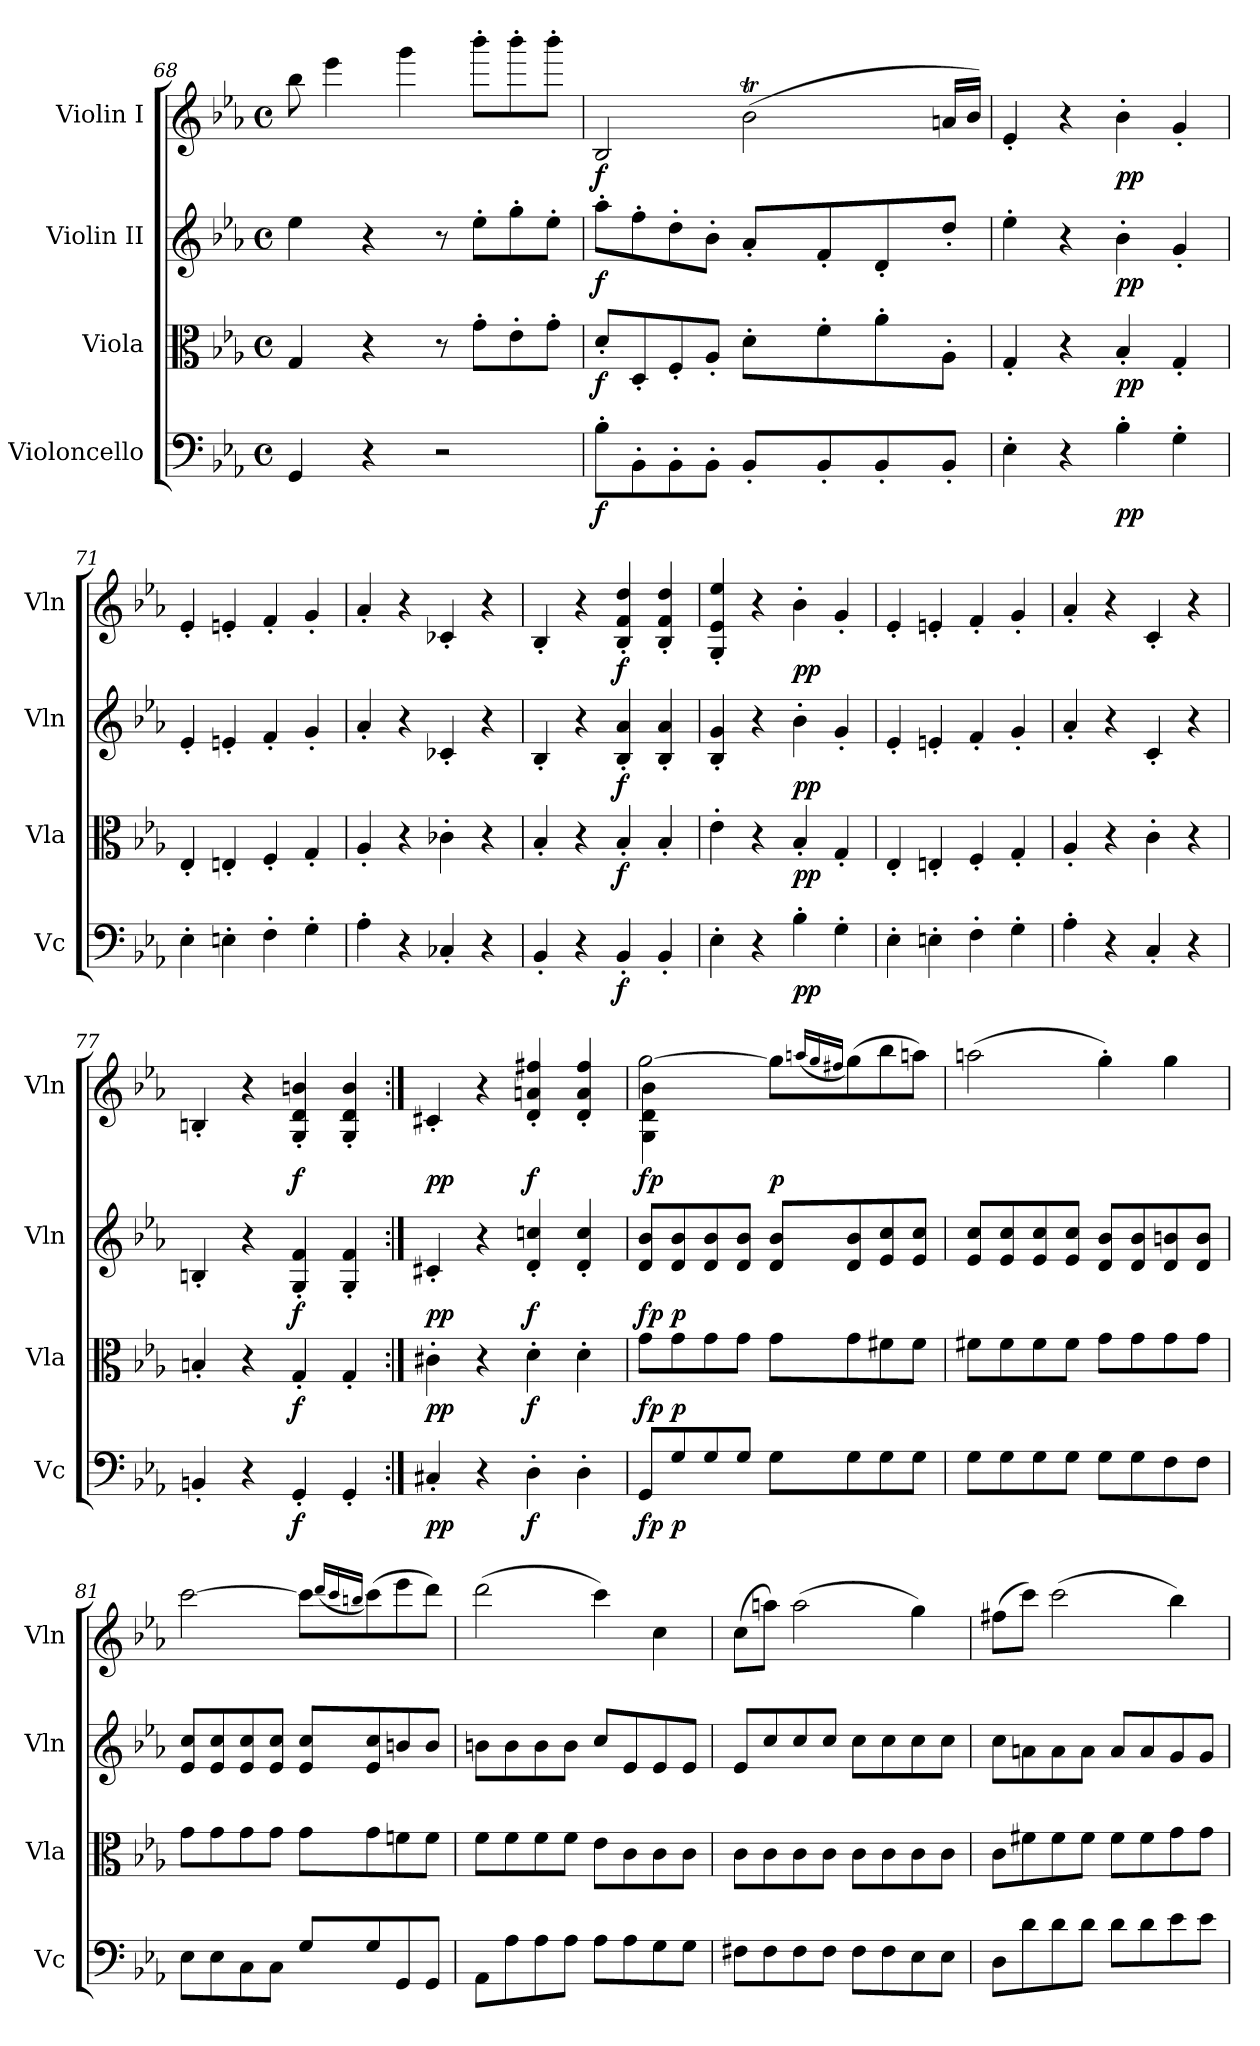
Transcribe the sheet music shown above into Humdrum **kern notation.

**kern	**dynam	**kern	**dynam	**kern	**dynam	**kern	**dynam
*part4	*part4	*part3	*part3	*part2	*part2	*part1	*part1
*staff4	*staff4	*staff3	*staff3	*staff2	*staff2	*staff1	*staff1
*I"Violoncello	*	*I"Viola	*	*I"Violin II	*	*I"Violin I	*
*I'Vc	*	*I'Vla	*	*I'Vln	*	*I'Vln	*
*clefF4	*	*clefC3	*	*clefG2	*	*clefG2	*
*k[b-e-a-]	*	*k[b-e-a-]	*	*k[b-e-a-]	*	*k[b-e-a-]	*
*M4/4	*	*M4/4	*	*M4/4	*	*M4/4	*
*met(c)	*	*met(c)	*	*met(c)	*	*met(c)	*
=68	=68	=68	=68	=68	=68	=68	=68
4GG/	.	4G/	.	4ee-\	.	8bb-\	.
.	.	.	.	.	.	4eee-\	.
4r	.	4r	.	4r	.	.	.
.	.	.	.	.	.	4ggg\	.
2r	.	8r	.	8r	.	.	.
.	.	8g'\L	.	8ee-'\L	.	8bbb-'\L	.
.	.	8e-'\	.	8gg'\	.	8bbb-'\	.
.	.	8g'\J	.	8ee-'\J	.	8bbb-'\J	.
=69	=69	=69	=69	=69	=69	=69	=69
*	*	*	*	*	*	*^	*
!	!LO:DY:b	!	!LO:DY:b	!	!LO:DY:b	!	!	!LO:DY:b
8B-'\L	f	8d'/L	f	8aa-'\L	f	2B-/	2ryy	f
8BB-'\	.	8D'/	.	8ff'\	.	.	.	.
8BB-'\	.	8F'/	.	8dd'\	.	.	.	.
8BB-'\J	.	8A-'/J	.	8b-'\J	.	.	.	.
*	*	*	*	*	*	*	*Xtuplet	*
8BB-'/L	.	8d'\L	.	8a-'/L	.	(>2b-T\	24b-yy	.
.	.	.	.	.	.	.	24ccyy	.
.	.	.	.	.	.	.	24b-yy	.
8BB-'/	.	8f'\	.	8f'/	.	.	24ccyy	.
.	.	.	.	.	.	.	24b-yy	.
.	.	.	.	.	.	.	24ccyy	.
8BB-'/	.	8a-'\	.	8d'/	.	.	24b-yy	.
.	.	.	.	.	.	.	24ccyy	.
.	.	.	.	.	.	.	24b-yy	.
8BB-'/J	.	8A-'\J	.	8dd'/J	.	.	16an/LL	.
.	.	.	.	.	.	.	16b-/JJ)	.
*	*	*	*	*	*	*v	*v	*
=70	=70	=70	=70	=70	=70	=70	=70
4E-'\	.	4G'/	.	4ee-'\	.	4e-'/	.
4r	.	4r	.	4r	.	4r	.
!	!LO:DY:b	!	!LO:DY:b	!	!LO:DY:b	!	!LO:DY:b
4B-'\	pp	4B-'/	pp	4b-'\	pp	4b-'\	pp
4G'\	.	4G'/	.	4g'/	.	4g'/	.
!!LO:LB:g=z
=71	=71	=71	=71	=71	=71	=71	=71
4E-'\	.	4E-'/	.	4e-'/	.	4e-'/	.
4En'\	.	4En'/	.	4en'/	.	4en'/	.
4F'\	.	4F'/	.	4f'/	.	4f'/	.
4G'\	.	4G'/	.	4g'/	.	4g'/	.
=72	=72	=72	=72	=72	=72	=72	=72
4A-'\	.	4A-'/	.	4a-'/	.	4a-'/	.
4r	.	4r	.	4r	.	4r	.
4C-X'/	.	4c-X'\	.	4c-X'/	.	4c-X'/	.
4r	.	4r	.	4r	.	4r	.
=73	=73	=73	=73	=73	=73	=73	=73
4BB-'/	.	4B-'/	.	4B-'/	.	4B-'/	.
4r	.	4r	.	4r	.	4r	.
!	!LO:DY:b	!	!LO:DY:b	!	!LO:DY:b	!	!LO:DY:b
4BB-'/	f	4B-'/	f	4B-/' 4a-/'	f	4B-/' 4f/' 4dd/'	f
4BB-'/	.	4B-'/	.	4B-/' 4a-/'	.	4B-/' 4f/' 4dd/'	.
=74	=74	=74	=74	=74	=74	=74	=74
4E-'\	.	4e-'\	.	4B-/' 4g/'	.	4G/' 4e-/' 4ee-/'	.
4r	.	4r	.	4r	.	4r	.
!	!LO:DY:b	!	!LO:DY:b	!	!LO:DY:b	!	!LO:DY:b
4B-'\	pp	4B-'/	pp	4b-'\	pp	4b-'\	pp
4G'\	.	4G'/	.	4g'/	.	4g'/	.
=75	=75	=75	=75	=75	=75	=75	=75
4E-'\	.	4E-'/	.	4e-'/	.	4e-'/	.
4En'\	.	4En'/	.	4en'/	.	4en'/	.
4F'\	.	4F'/	.	4f'/	.	4f'/	.
4G'\	.	4G'/	.	4g'/	.	4g'/	.
=76	=76	=76	=76	=76	=76	=76	=76
4A-'\	.	4A-'/	.	4a-'/	.	4a-'/	.
4r	.	4r	.	4r	.	4r	.
4C'/	.	4c'\	.	4c'/	.	4c'/	.
4r	.	4r	.	4r	.	4r	.
=77	=77	=77	=77	=77	=77	=77	=77
4BBn'/	.	4Bn'/	.	4Bn'/	.	4Bn'/	.
4r	.	4r	.	4r	.	4r	.
!	!LO:DY:b	!	!LO:DY:b	!	!LO:DY:b	!	!LO:DY:b
4GG'/	f	4G'/	f	4G/' 4f/'	f	4G/' 4d/' 4bn/'	f
4GG'/	.	4G'/	.	4G/' 4f/'	.	4G/' 4d/' 4b/'	.
=78:|!	=78:|!	=78:|!	=78:|!	=78:|!	=78:|!	=78:|!	=78:|!
!	!LO:DY:b	!	!LO:DY:b	!	!LO:DY:b	!	!LO:DY:b
4C#X'/	pp	4c#X'\	pp	4c#X'/	pp	4c#X'/	pp
4r	.	4r	.	4r	.	4r	.
!	!LO:DY:b	!	!LO:DY:b	!	!LO:DY:b	!	!LO:DY:b
4D'\	f	4d'\	f	4d/' 4ccn/'	f	4d/' 4an/' 4ff#X/'	f
4D'\	.	4d'\	.	4d/' 4cc/'	.	4d/' 4a/' 4ff#/'	.
!!LO:PB:g=z
=79	=79	=79	=79	=79	=79	=79	=79
*	*	*	*	*	*	*^	*
!	!LO:DY:b	!	!LO:DY:b	!	!LO:DY:b	!	!	!LO:DY:b
8GG/L	fp	8g\L	fp	8d/ 8b-/L	fp	[2gg\	4G\ 4d\ 4b-\	fp
!	!LO:DY:b	!	!LO:DY:b	!	!LO:DY:b	!	!	!
8G/	p	8g\	p	8d/ 8b-/	p	.	.	.
8G/	.	8g\	.	8d/ 8b-/	.	.	2.ryy	.
8G/J	.	8g\J	.	8d/ 8b-/J	.	.	.	.
!	!	!	!	!	!	!	!	!LO:DY:b
8G\L	.	8g\L	.	8d/ 8b-/L	.	8gg\L]	.	p
.	.	.	.	.	.	(16qaan/LL	.	.
.	.	.	.	.	.	16qgg/	.	.
.	.	.	.	.	.	16qff#X/JJ	.	.
8G\	.	8g\	.	8d/ 8b-/	.	(>8gg\)	.	.
8G\	.	8f#X\	.	8e-/ 8cc/	.	8bb-\	.	.
8G\J	.	8f#\J	.	8e-/ 8cc/J	.	8aan\J)	.	.
*	*	*	*	*	*	*v	*v	*
=80	=80	=80	=80	=80	=80	=80	=80
8G\L	.	8f#X\L	.	8e-/ 8cc/L	.	(2aan\	.
8G\	.	8f#\	.	8e-/ 8cc/	.	.	.
8G\	.	8f#\	.	8e-/ 8cc/	.	.	.
8G\J	.	8f#\J	.	8e-/ 8cc/J	.	.	.
8G\L	.	8g\L	.	8d/ 8b-/L	.	4gg'\)	.
8G\	.	8g\	.	8d/ 8b-/	.	.	.
8F\	.	8g\	.	8d/ 8bn/	.	4gg\	.
8F\J	.	8g\J	.	8d/ 8b/J	.	.	.
=81	=81	=81	=81	=81	=81	=81	=81
8E-\L	.	8g\L	.	8e-/ 8cc/L	.	[2ccc\	.
8E-\	.	8g\	.	8e-/ 8cc/	.	.	.
8C\	.	8g\	.	8e-/ 8cc/	.	.	.
8C\J	.	8g\J	.	8e-/ 8cc/J	.	.	.
8G/L	.	8g\L	.	8e-/ 8cc/L	.	8ccc\L]	.
.	.	.	.	.	.	(16qddd/LL	.
.	.	.	.	.	.	16qccc/	.
.	.	.	.	.	.	16qbbn/JJ	.
8G/	.	8g\	.	8e-/ 8cc/	.	(8ccc\)	.
8GG/	.	8fn\	.	8bn/	.	8eee-\	.
8GG/J	.	8f\J	.	8b/J	.	8ddd\J)	.
=82	=82	=82	=82	=82	=82	=82	=82
8AA-\L	.	8f\L	.	8bn\L	.	(2ddd\	.
8A-\	.	8f\	.	8b\	.	.	.
8A-\	.	8f\	.	8b\	.	.	.
8A-\J	.	8f\J	.	8b\J	.	.	.
8A-\L	.	8e-\L	.	8cc/L	.	4ccc\)	.
8A-\	.	8c\	.	8e-/	.	.	.
8G\	.	8c\	.	8e-/	.	4cc\	.
8G\J	.	8c\J	.	8e-/J	.	.	.
!!LO:LB:g=z
=83	=83	=83	=83	=83	=83	=83	=83
8F#X\L	.	8c\L	.	8e-/L	.	(8cc\L	.
8F#\	.	8c\	.	8cc/	.	8aan\J)	.
8F#\	.	8c\	.	8cc/	.	(2aa\	.
8F#\J	.	8c\J	.	8cc/J	.	.	.
8F#\L	.	8c\L	.	8cc\L	.	.	.
8F#\	.	8c\	.	8cc\	.	.	.
8E-\	.	8c\	.	8cc\	.	4gg\)	.
8E-\J	.	8c\J	.	8cc\J	.	.	.
=84	=84	=84	=84	=84	=84	=84	=84
8D\L	.	8c\L	.	8cc\L	.	(8ff#X\L	.
8d\	.	8f#X\	.	8an\	.	8ccc\J)	.
8d\	.	8f#\	.	8a\	.	(2ccc\	.
8d\J	.	8f#\J	.	8a\J	.	.	.
8d\L	.	8f#\L	.	8a/L	.	.	.
8d\	.	8f#\	.	8a/	.	.	.
8e-\	.	8g\	.	8g/	.	4bb-\)	.
8e-\J	.	8g\J	.	8g/J	.	.	.
=	=	=	=	=	=	=	=
*-	*-	*-	*-	*-	*-	*-	*-
